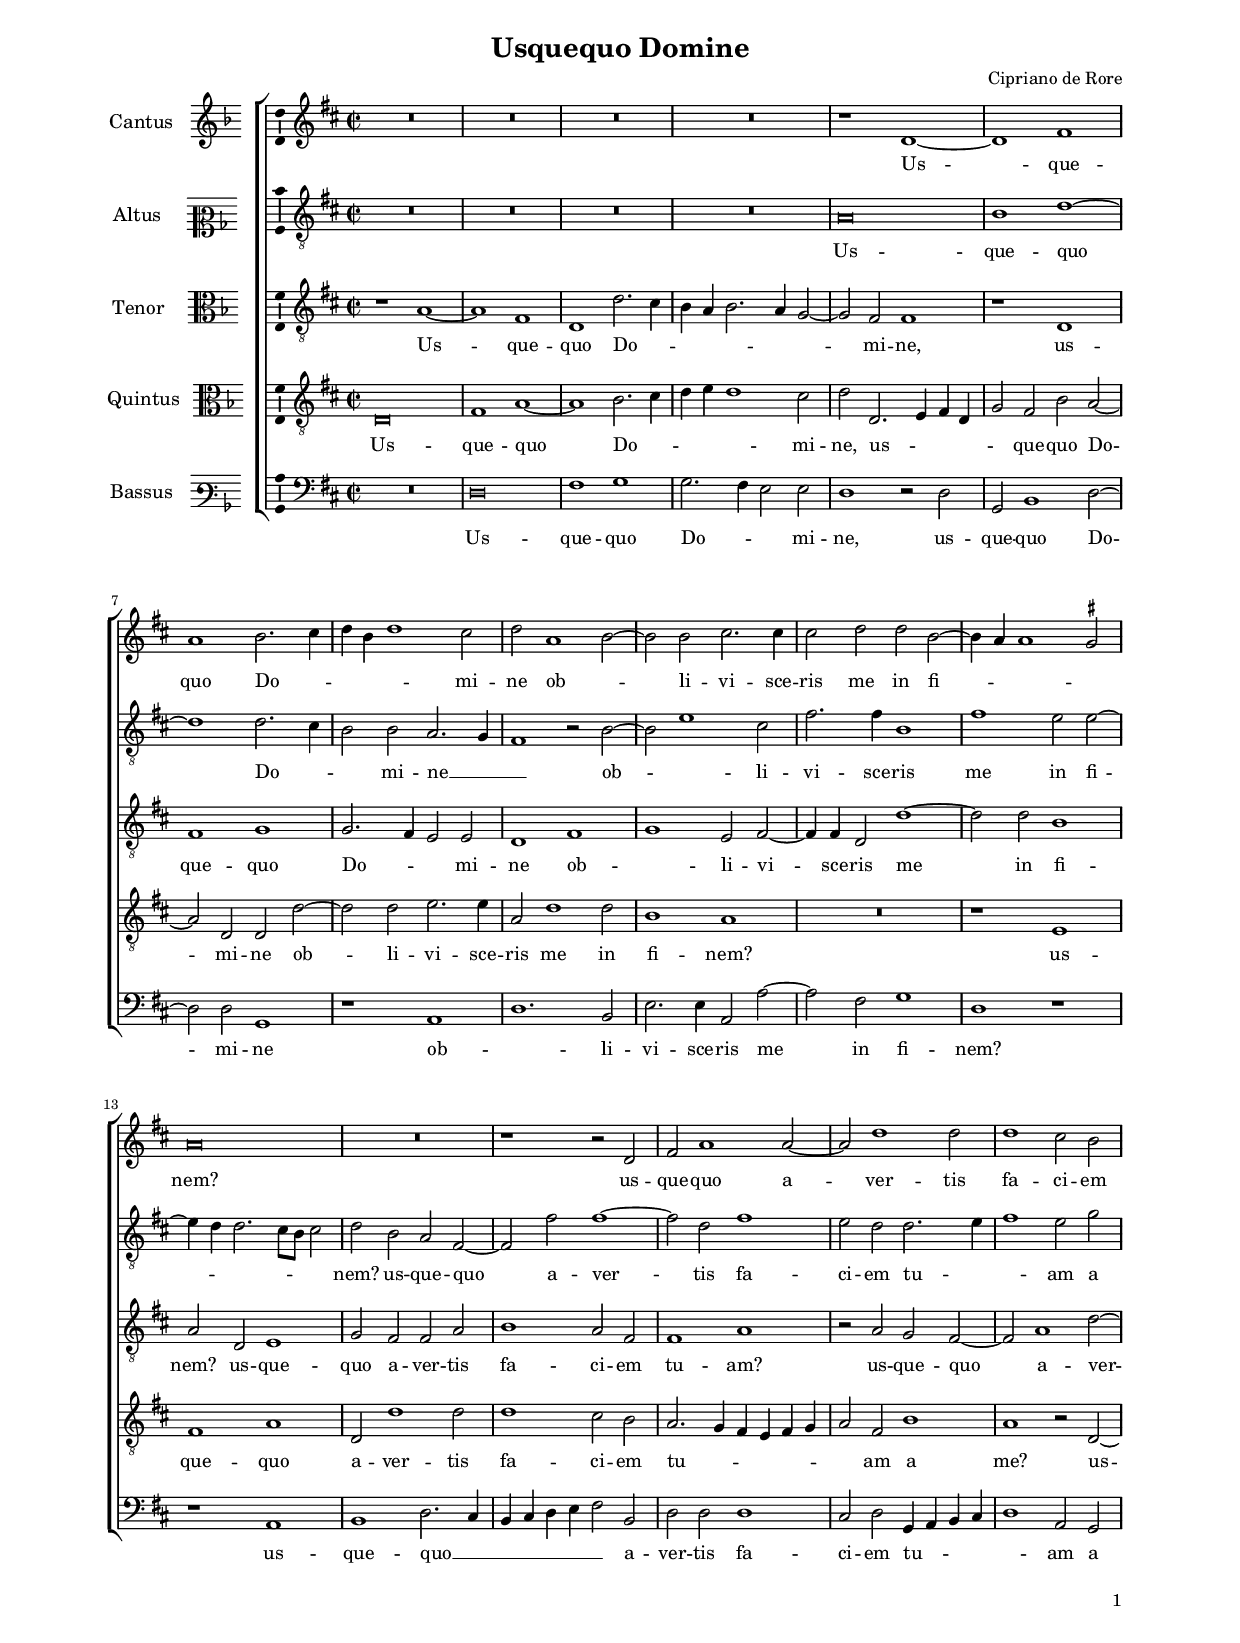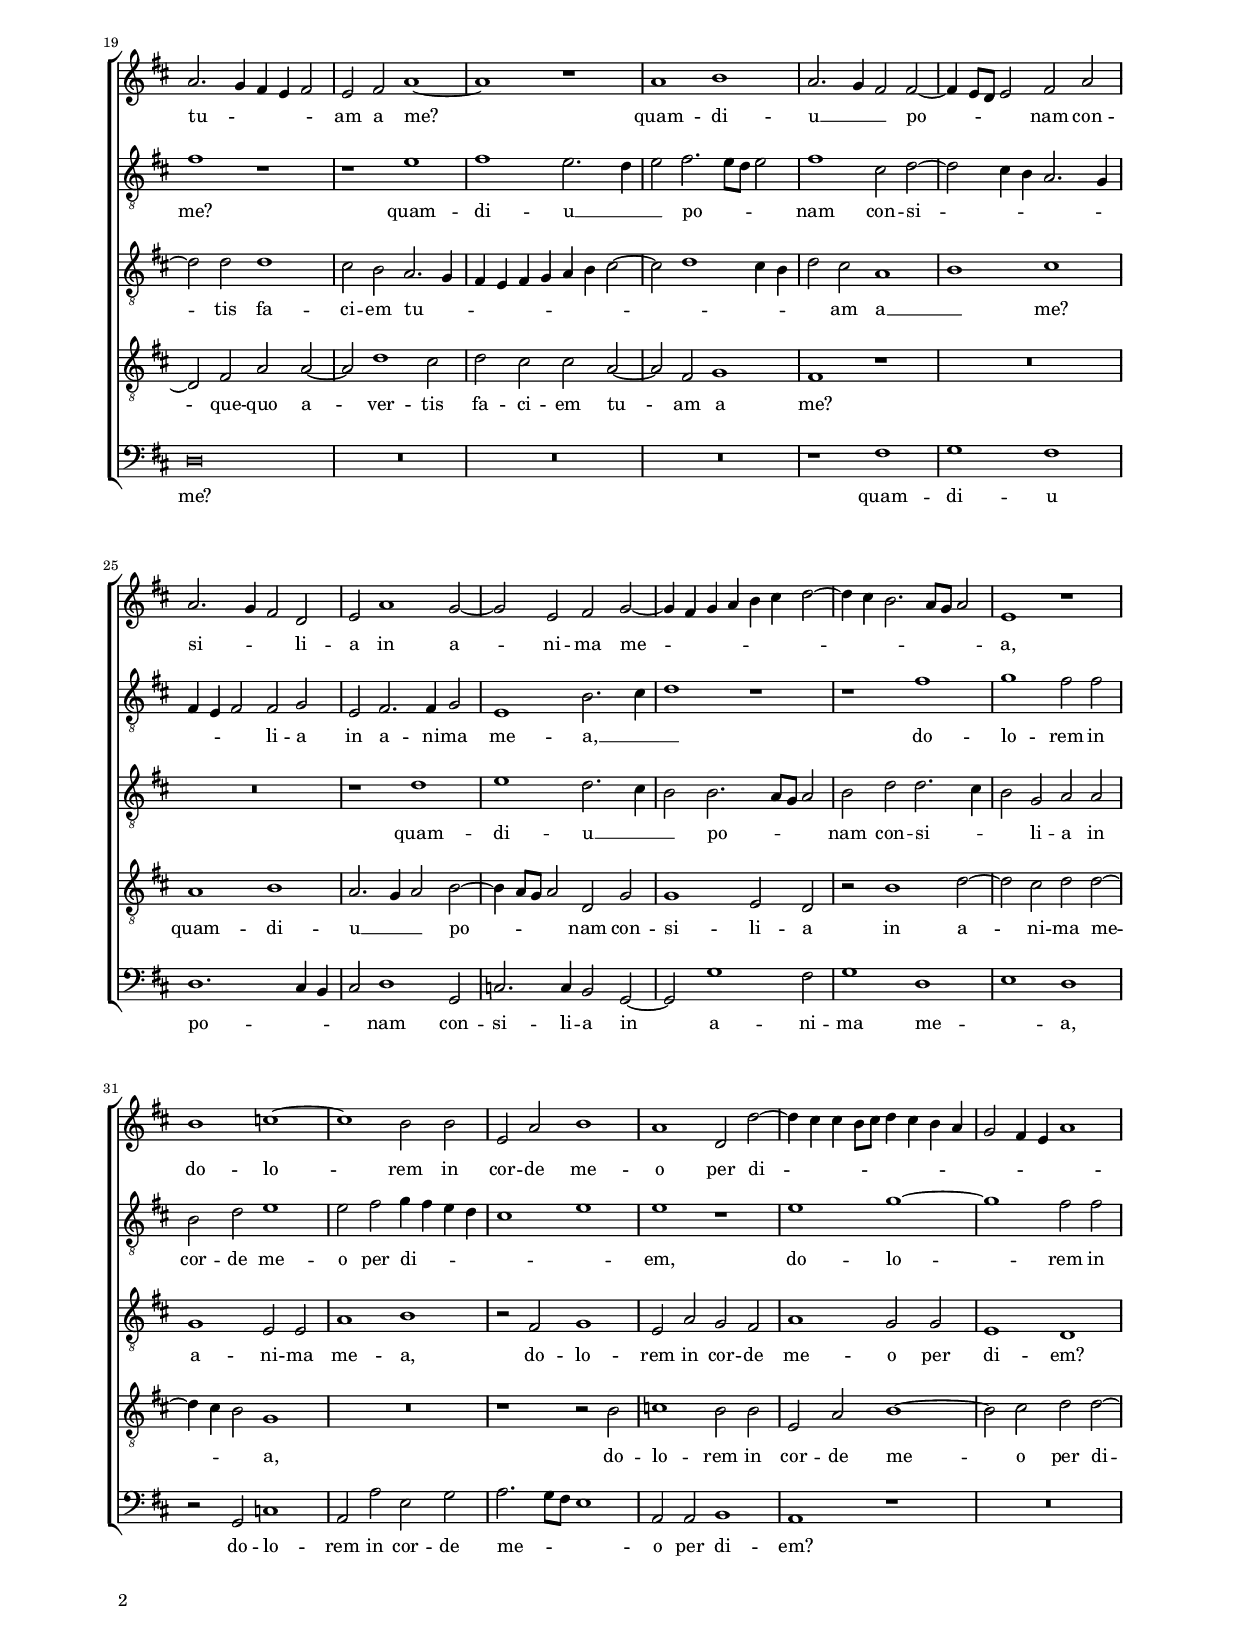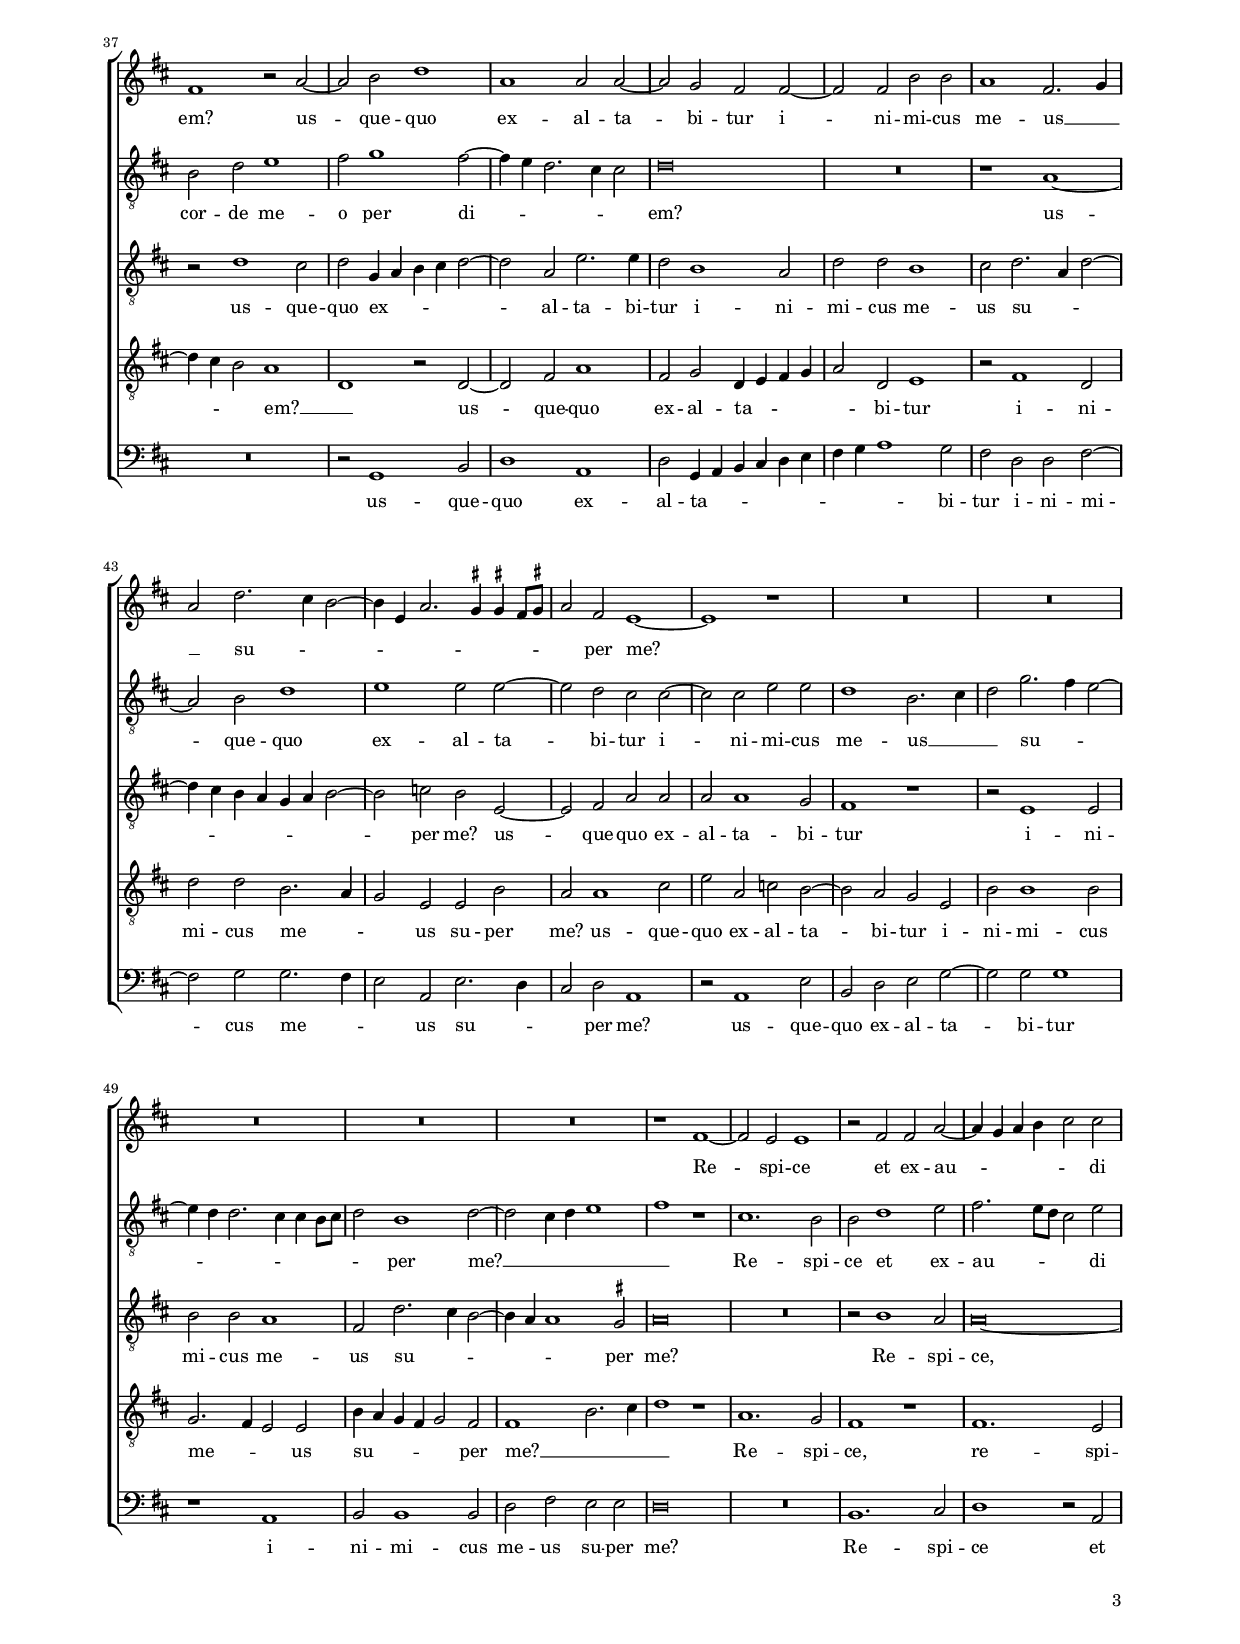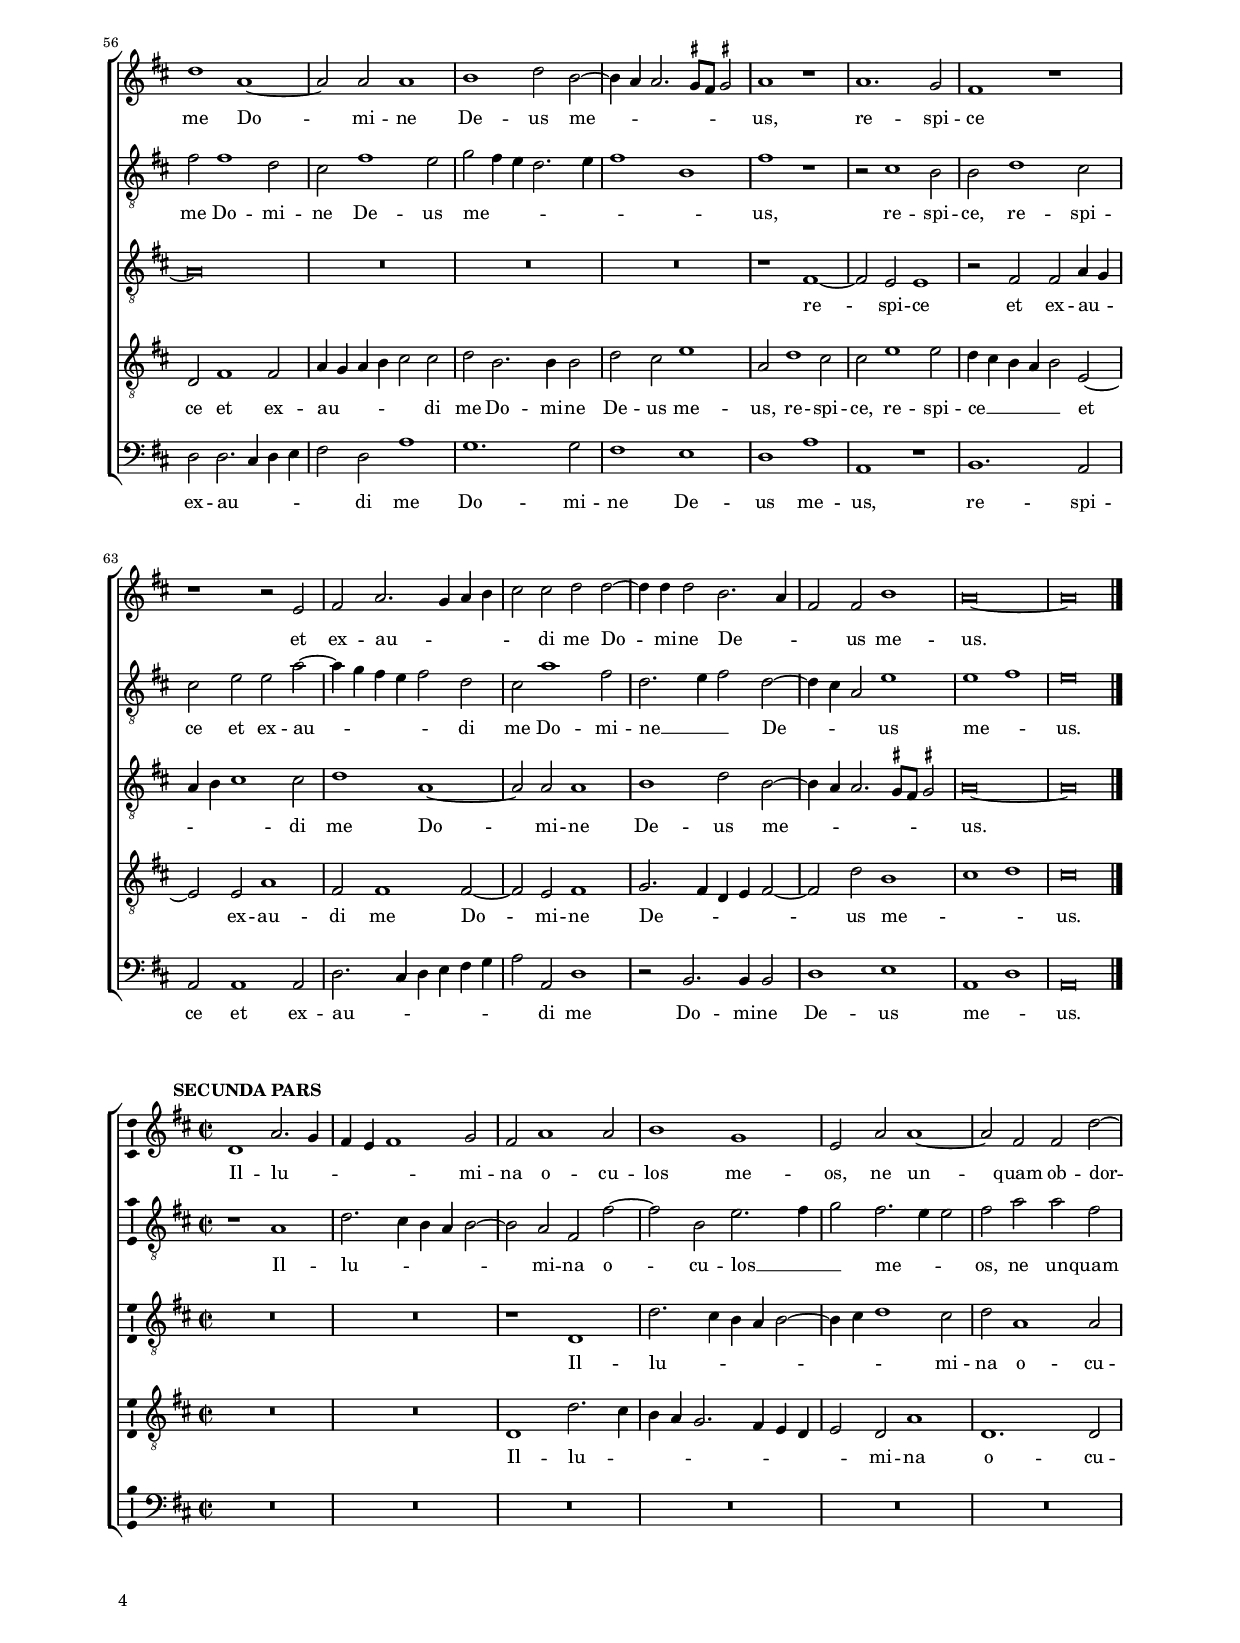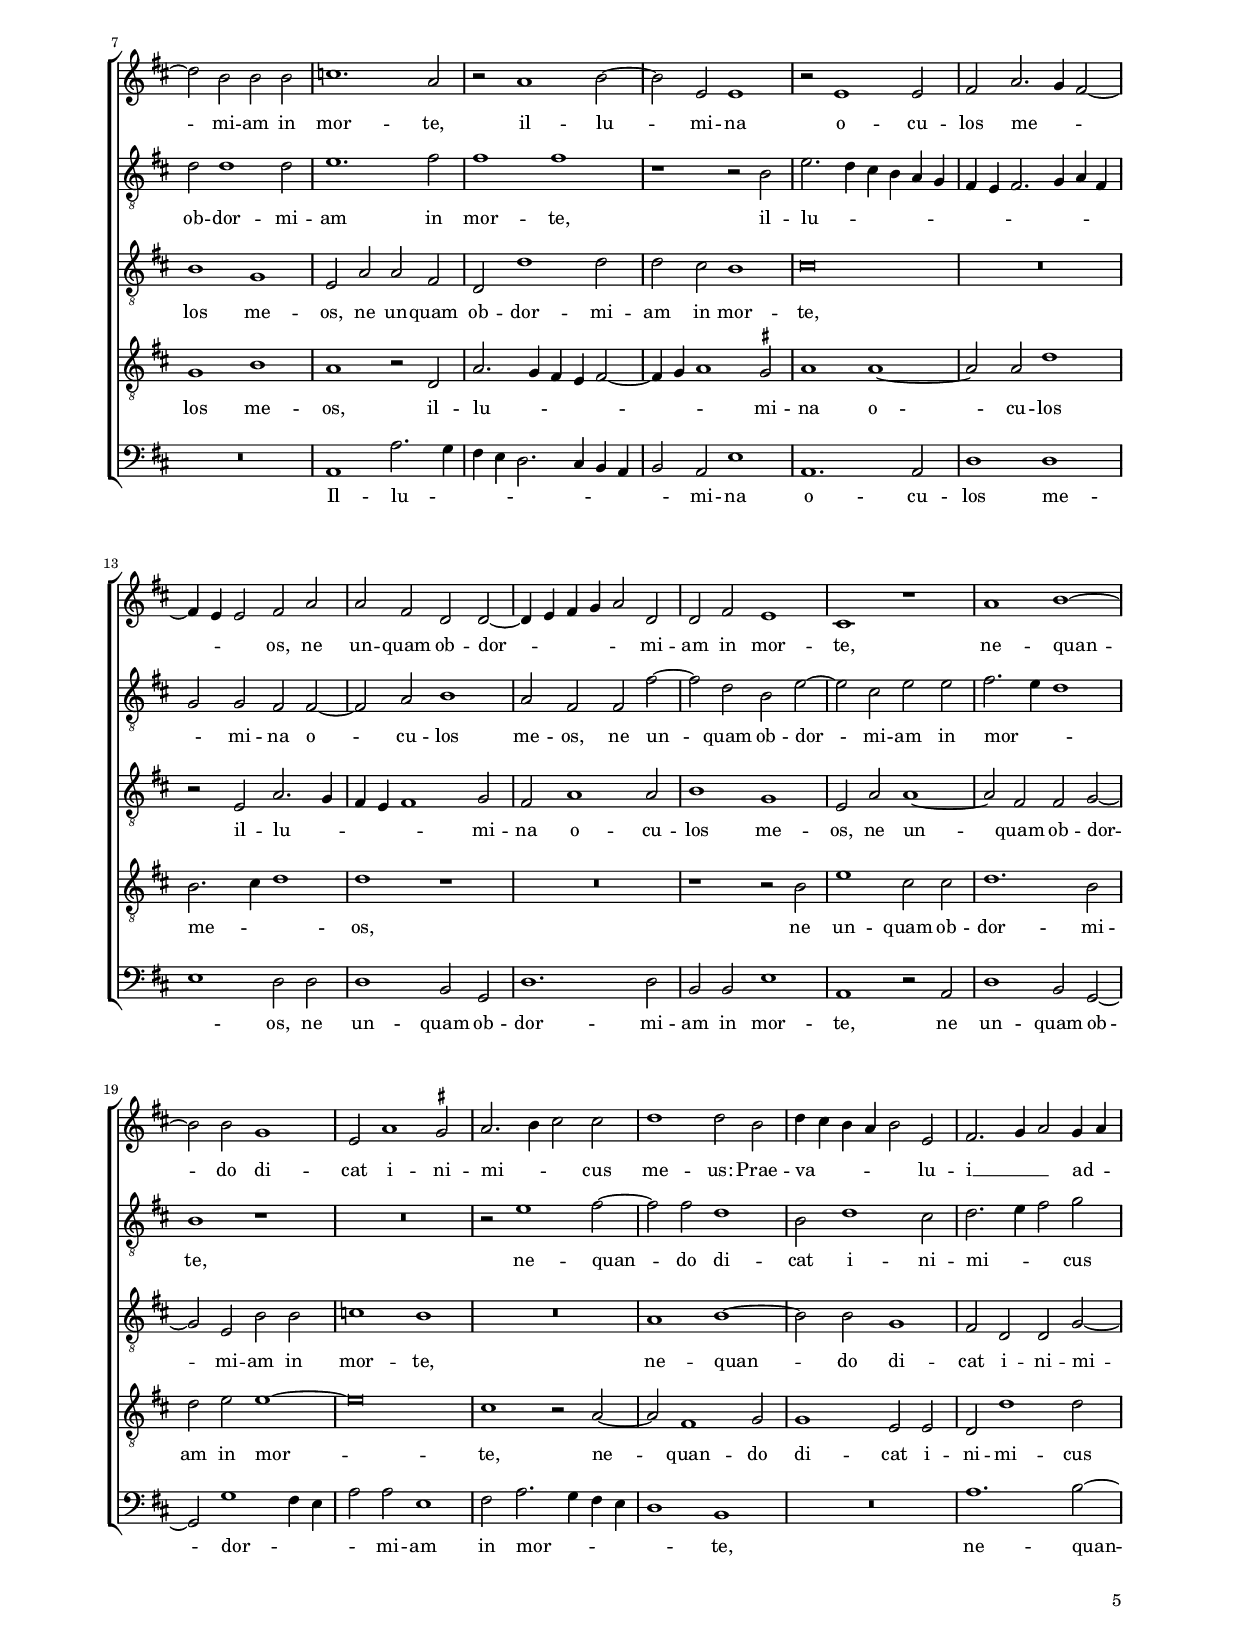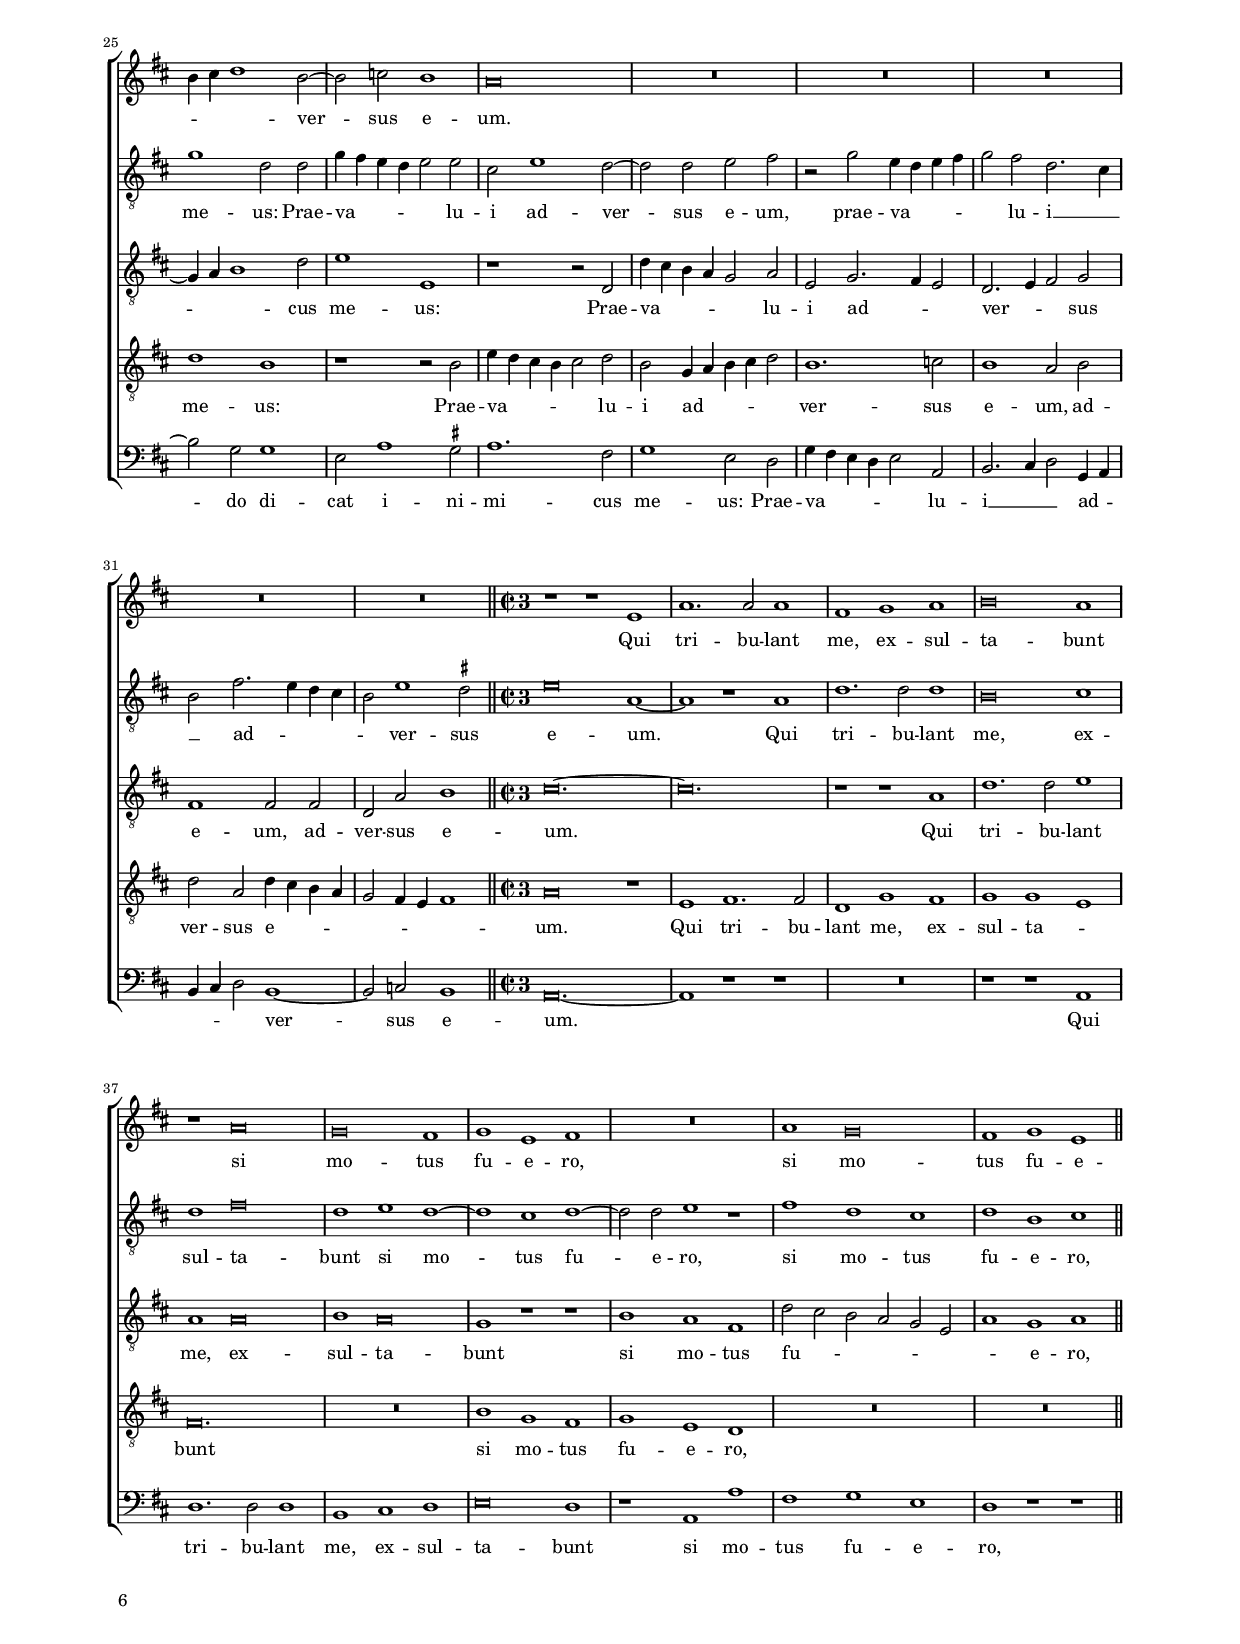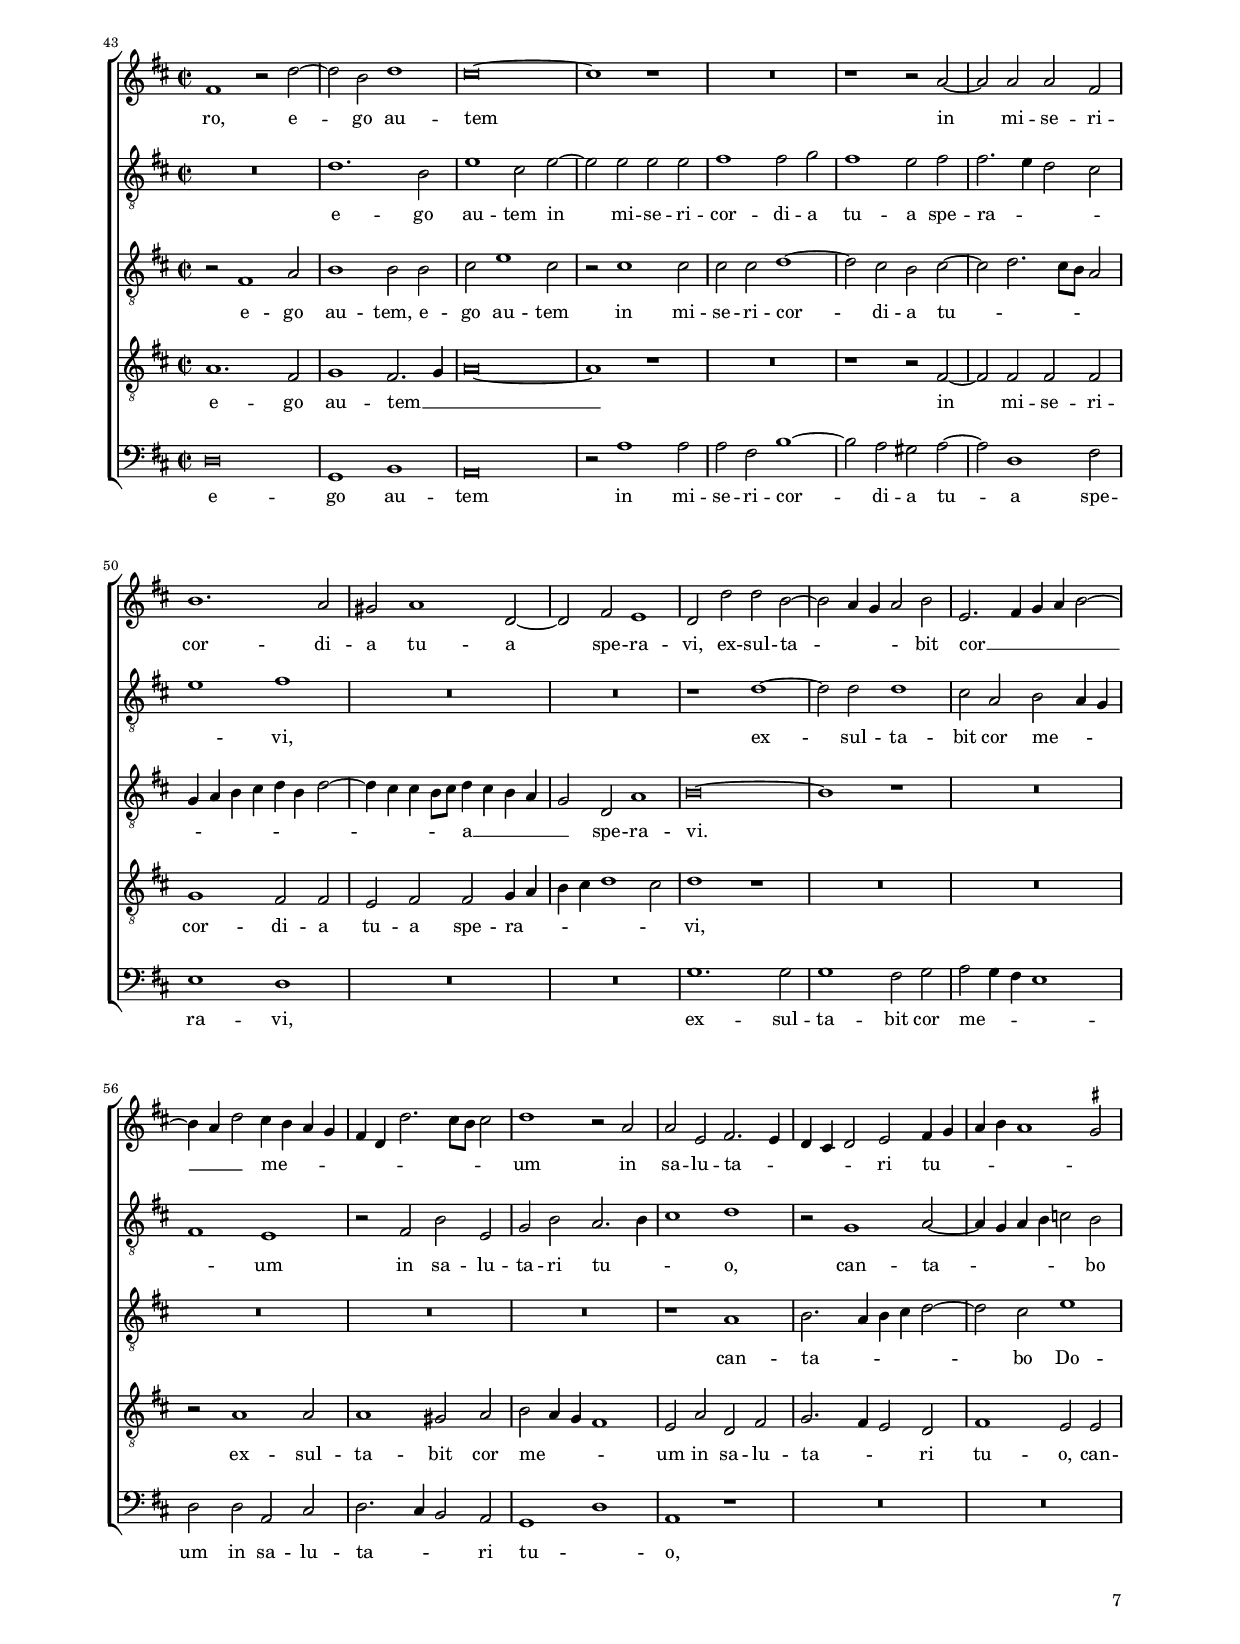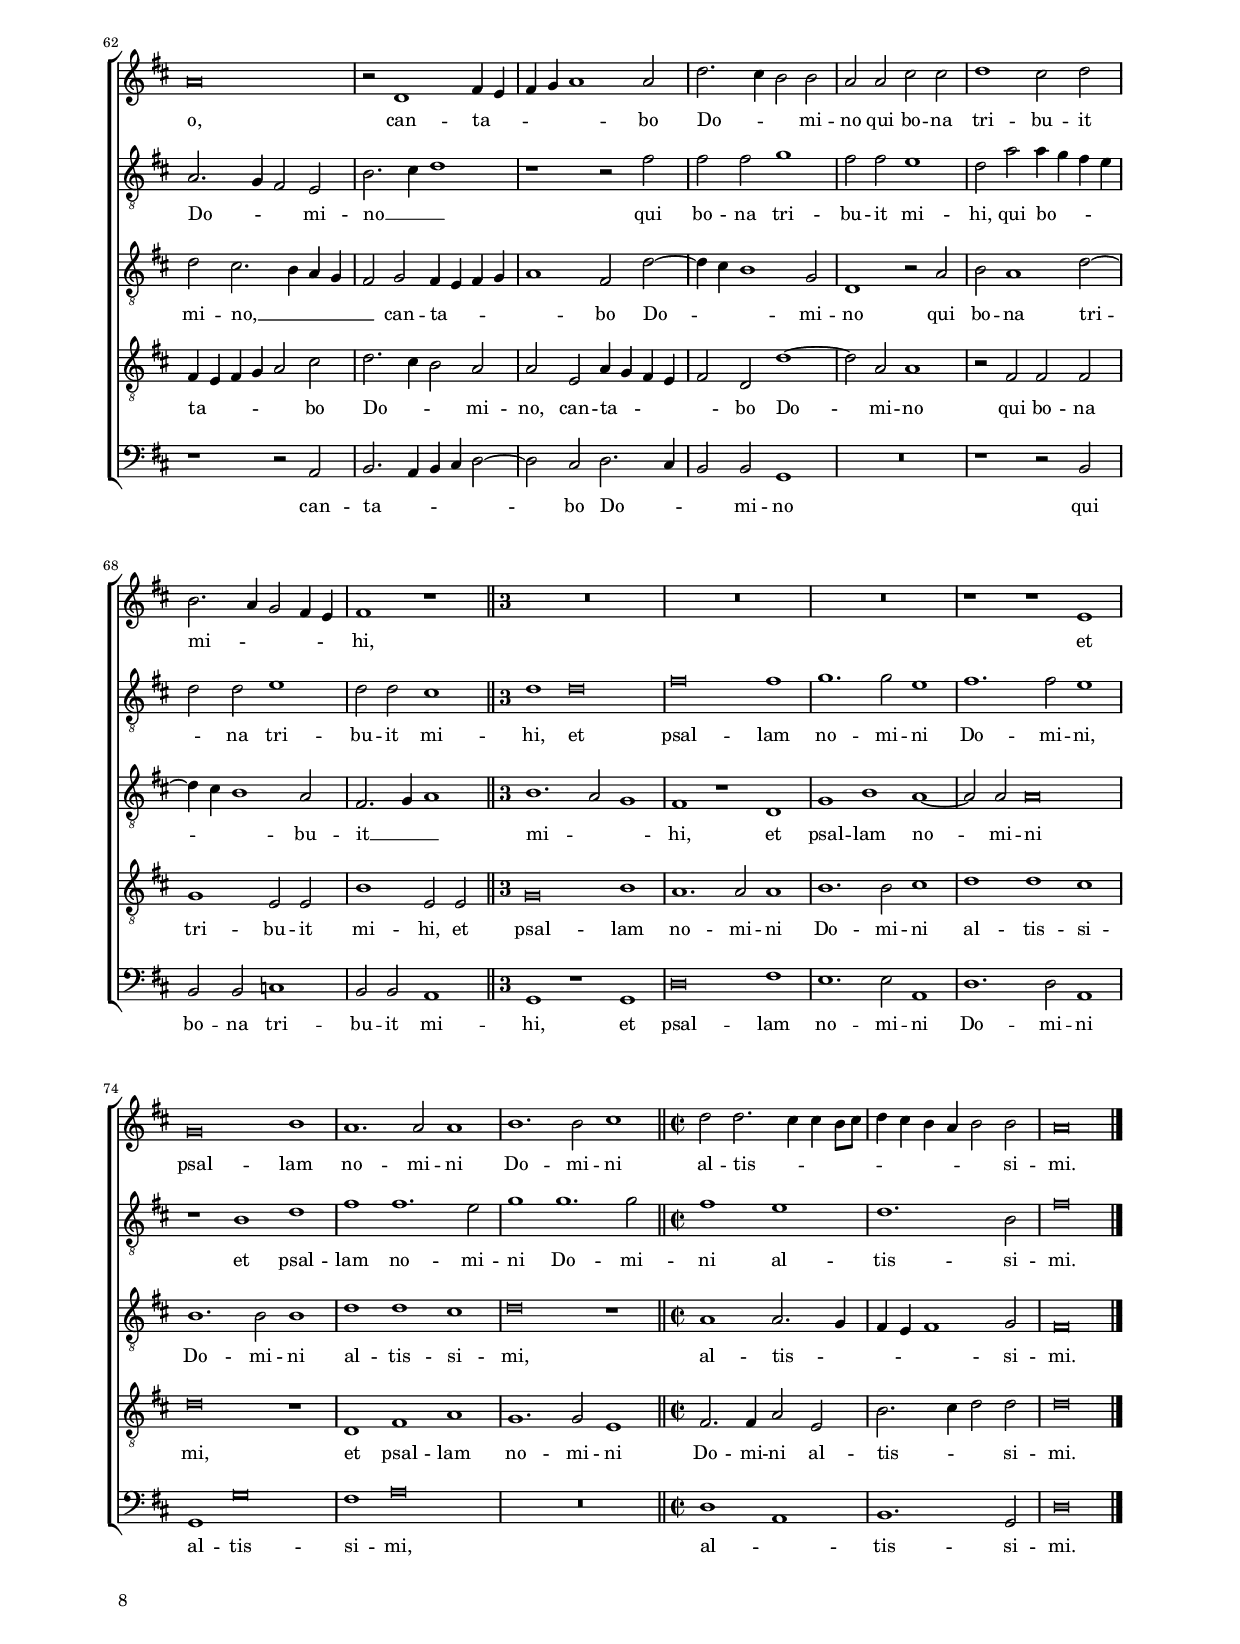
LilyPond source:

\header
{
  title="Usquequo Domine"
  composer="Cipriano de Rore"
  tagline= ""
}

\version "2.22.0"
\language deutsch
#(set-global-staff-size 15)
% #(set-default-paper-size "letter")
#(ly:set-option 'point-and-click #f)




	ficta = { \once \set suggestAccidentals = ##t }

	forget = #(define-music-function (music) (ly:music?) #{
		\accidentalStyle forget
		$music
		\accidentalStyle default
		#})

   CutCThree = {
       %\newSpacingSection
       %\override Score.SpacingSpanner.common-shortest-duration = #(ly:make-moment 1 2)
   \once \override Staff.TimeSignature.stencil = #ly:text-interface::print
   \once \override Staff.TimeSignature.text =
   \markup \number { \musicglyph "timesig.C22" \vcenter "3" }
   \time 3/1
   }
   
    
\paper
	{
	top-margin = 1.8 \cm
	bottom-margin = 1.2 \cm
	left-margin = 2 \cm
	right-margin = 2 \cm
	ragged-bottom = ##f
	ragged-last-bottom = ##t
	print-page-number = ##f
	system-system-spacing = #'((basic-distance . 17) (minimum-distance . 14) (padding . 7) (strechability . 150))
    oddFooterMarkup=\markup   \fill-line { "" \fromproperty #'page:page-number-string }
    evenFooterMarkup=\markup  \fill-line { \fromproperty #'page:page-number-string "" }
    last-bottom-spacing = #'((basic-distance . 12) (minimum-distance . 7) (padding . 4))
%	systems-per-page = 3
%   page-count = 3
%	min-systems-per-page = 3
%	print-all-headers = ##t
%	print-first-page-number = ##t
%	first-page-number = 1
	}

	
global = {
    % \set Staff.autoBeaming = ##f
	\key f \major
	\time 2/2 \set Score.measureLength = #(ly:make-moment 2/1)
    \set Score.tempoHideNote = ##t
    \tempo 2 = 90
    \skip 1*2*69 \bar "|."
	}
    

incipitcantus = \markup { \score {
	{
	\set Staff.instrumentName = \markup { \fontsize #1 "Cantus" }
	\key f \major
	\clef violin
	s4 \bar ""
	}
	\layout  {
	raggedright = ##t
	indent = 1.6 \cm
	line-width = 2.2\cm
	\context { \Staff \remove Time_signature_engraver }
	\override Staff.Clef.Y-extent = #'(0 . 0)
	}} \hspace #1 }

      
incipitaltus = \markup { \score {
	{
	\set Staff.instrumentName = \markup { \fontsize #1 "Altus" }
	\key f \major
	\clef mezzosoprano
	s4 \bar ""
	}
	\layout  {
	raggedright = ##t
	indent = 1.6 \cm
	line-width = 2.2\cm
	\context { \Staff \remove Time_signature_engraver }
	\override Staff.Clef.Y-extent = #'(0 . 0)
	}} \hspace #1 }


incipittenor = \markup { \score {
	{
	\set Staff.instrumentName = \markup { \fontsize #1 "Tenor" }
	\key f \major
	\clef alto
	s4 \bar ""
	}
	\layout  {
	raggedright = ##t
	indent = 1.6 \cm
	line-width = 2.2\cm
	\context { \Staff \remove Time_signature_engraver }
	\override Staff.Clef.Y-extent = #'(0 . 0)
	}} \hspace #1 }
      
      
incipitquintus = \markup { \score {
	{
	\set Staff.instrumentName = \markup { \fontsize #1 "Quintus" }
	\key f \major
	\clef alto
	s4 \bar ""
	}
	\layout  {
	raggedright = ##t
	indent = 1.6 \cm
	line-width = 2.2\cm
	\context { \Staff \remove Time_signature_engraver }
	\override Staff.Clef.Y-extent = #'(0 . 0)
	}} \hspace #1 }
      
      
incipitbassus = \markup { \score {
	{
	\set Staff.instrumentName = \markup { \fontsize #1 "Bassus" }
	\key f \major
	\clef varbaritone
    s4 \bar ""
	}
	\layout  {
	raggedright = ##t
	indent = 1.6 \cm
	line-width = 2.2\cm
	\context { \Staff \remove Time_signature_engraver }
	\override Staff.Clef.Y-extent = #'(0 . 0)
	}} \hspace #1 }


cantus =  \relative c''
	{
	R\breve
	R\breve
	R\breve
	R\breve
%5
	r1 f,~ |
	f1 a
	c1 d2. e4
	f4 d f1 e2
	f2 c1 d2~
%10
	d2 d e2. e4 |
	e2 f f d~
	d4 c c1 \ficta h2
	c\breve
	R\breve
%15
	r1 r2 f, |
	a2 c1 c2~
	c2 f1 f2
	f1 e2 d
	c2. b4 a g a2
%20
	g2 a c1~ |
	c1 r
	c1 d
	c2. b4 a2 a~
	a4 g8 f g2 a c
%25
	c2. b4 a2 f |
	g2 c1 b2~
	b2 g a b~
	b4 a b c d e f2~
	f4 e d2. c8 b c2
%30
	g1 r |
	d'1 es~
	es1 d2 d
	g,2 c d1
	c1 f,2 f'~
%35
	f4 e e d8 e f4 e d c |
	b2 a4 g c1
	a1 r2 c~
	c2 d f1
	c1 c2 c~
%40
	c2 b a a~ |
	a2 a d d
	c1 a2. b4
	c2 f2. e4 d2~
	d4 g, c2. \ficta h4 \ficta h! a8 \ficta h!
%45
	c2 a g1~ |
	g1 r
	R\breve
	R\breve
	R\breve
%50
	R\breve |
	R\breve
	r1 a~
	a2 g g1
	r2 a a c~
%55
	c4 b c d e2 e |
	f1 c~
	c2 c c1
	d1 f2 d~
	d4 c c2. \ficta h8 a \ficta h!2
%60
	c1 r |
	c1. b2
	a1 r
	r1 r2 g
	a2 c2. b4 c d
%65
	e2 e f f~ |
	f4 f f2 d2. c4
	a2 a d1
	c\breve~
	c\breve |
	}


altus =  \relative c'
	{
	R\breve
	R\breve
	R\breve
	R\breve
%5
	c\breve |
	d1 f~
	f1 f2. e4
	d2 d c2. b4
	a1 r2 d~
%10
	d2 g1 e2 |
	a2. a4 d,1
	a'1 g2 g~
	g4 f f2. e8 d e2
	f2 d c a~
%15
	a2 a' a1~ |
	a2 f a1
	g2 f f2. g4
	a1 g2 b
	a1 r
%20
	r1 g |
	a1 g2. f4
	g2 a2. g8 f g2
	a1 e2 f~
	f2 e4 d c2. b4
%25
	a4 g a2 a b |
	g2 a2. a4 b2
	g1 d'2. e4
	f1 r
	r1 a
%30
	b1 a2 a |
	d,2 f g1
	g2 a b4 a g f
	e1 g
	g1 r
%35
	g1 b~ |
	b1 a2 a
	d,2 f g1
	a2 b1 a2~
	a4 g f2. e4 e2
%40
	f\breve |
	R\breve
	r1 c~
	c2 d f1
	g1 g2 g~
%45
	g2 f e e~ |
	e2 e g g
	f1 d2. e4
	f2 b2. a4 g2~
	g4 f f2. e4 e d8 e
%50
	f2 d1 f2~ |
	f2 e4 f g1
	a1 r
	e1. d2
	d2 f1 g2
%55
	a2. g8 f e2 g |
	a2 a1 f2
	e2 a1 g2
	b2 a4 g f2. g4
	a1 d,
%60
	a'1 r |
	r2 e1 d2
	d2 f1 e2
	e2 g g c~
	c4 b a g a2 f
%65
	e2 c'1 a2 |
	f2. g4 a2 f~
	f4 e c2 g'1
	g1 a
	g\breve |
	}


tenor =  \relative c'
	{
	r1 c~
	c1 a
	f1 f'2. e4
	d4 c d2. c4 b2~
%5
	b2 a a1 |
	r1 f
	a1 b
	b2. a4 g2 g
	f1 a
%10
	b1 g2 a~ |
	a4 a f2 f'1~
	f2 f d1
	c2 f, g1
	b2 a a c
%15
	d1 c2 a |
	a1 c
	r2 c b a~
	a2 c1 f2~
	f2 f f1
%20
	e2 d c2. b4 |
	a4 g a b c d e2~
	e2 f1 e4 d
	f2 e c1
	d1 e
%25
	R\breve |
	r1 f
	g1 f2. e4
	d2 d2. c8 b c2
	d2 f f2. e4
%30
	d2 b c c |
	b1 g2 g
	c1 d
	r2 a b1
	g2 c b a
%35
	c1 b2 b |
	g1 f
	r2 f'1 e2
	f2 b,4 c d e f2~
	f2 c g'2. g4
%40
	f2 d1 c2 |
	f2 f d1
	e2 f2. c4 f2~
	f4 e d c b c d2~
	d2 es d g,~
%45
	g2 a c c |
	c2 c1 b2
	a1 r
	r2 g1 g2
	d'2 d c1
%50
	a2 f'2. e4 d2~ |
	d4 c c1 \ficta h2
	c\breve
	R\breve
	r2 d1 c2
%55
	c\breve~ |
	c\breve
	R\breve
	R\breve
	R\breve
%60
	r1 a~ |
	a2 g g1
	r2 a a c4 b
	c4 d e1 e2
	f1 c~
%65
	c2 c c1 |
	d1 f2 d~
	d4 c c2. \ficta h8 a \ficta h!2
	c\breve~
	c\breve |
	}


quintus  =  \relative c'
	{
	f,\breve
	a1 c~
	c1 d2. e4
	f4 g f1 e2
%5
	f2 f,2. g4 a f |
	b2 a d c~
	c2 f, f f'~
	f2 f g2. g4
	c,2 f1 f2
%10
	d1 c |
	R\breve
	r1 g
	a1 c
	f,2 f'1 f2
%15
	f1 e2 d |
	c2. b4 a g a b
	c2 a d1
	c1 r2 f,~
	f2 a c c~
%20
	c2 f1 e2 |
	f2 e e c~
	c2 a b1
	a1 r
	R\breve
%25
	c1 d |
	c2. b4 c2 d~
	d4 c8 b c2 f, b
	b1 g2 f
	r2 d'1 f2~
%30
	f2 e f f~ |
	f4 e d2 b1
	R\breve
	r1 r2 d
	es1 d2 d
%35
	g,2 c d1~ |
	d2 e f f~
	f4 e d2 c1
	f,1 r2 f~
	f2 a c1
%40
	a2 b f4 g a b |
	c2 f, g1
	r2 a1 f2
	f'2 f d2. c4
	b2 g g d'
%45
	c2 c1 e2 |
	g2 c, es d~
	d2 c b g
	d'2 d1 d2
	b2. a4 g2 g
%50
	d'4 c b a b2 a |
	a1 d2. e4
	f1 r
	c1. b2
	a1 r
%55
	a1. g2 |
	f2 a1 a2
	c4 b c d e2 e
	f2 d2. d4 d2
	f2 e g1
%60
	c,2 f1 e2 |
	e2 g1 g2
	f4 e d c d2 g,~
	g2 g c1
	a2 a1 a2~
%65
	a2 g a1 |
	b2. a4 f g a2~
	a2 f' d1
	e1 f
	e\breve |
	}


bassus  =  \relative c
	{
	R\breve
	f\breve
	a1 b
	b2. a4 g2 g
%5
	f1 r2 f |
	b,2 d1 f2~
	f2 f b,1
	r1 c
	f1. d2
%10
	g2. g4 c,2 c'~ |
	c2 a b1
	f1 r
	r1 c
	d1 f2. e4
%15
	d4 e f g a2 d, |
	f2 f f1
	e2 f b,4 c d e
	f1 c2 b
	f'\breve
%20
	R\breve |
	R\breve
	R\breve
	r1 a
	b1 a
%25
	f1. e4 d |
	e2 f1 b,2
	es2. es4 d2 b~
	b2 b'1 a2
	b1 f
%30
	g1 f |
	r2 b, es1
	c2 c' g b
	c2. b8 a g1
	c,2 c d1
%35
	c1 r |
	R\breve
	R\breve
	r2 b1 d2
	f1 c
%40
	f2 b,4 c d e f g |
	a4 b c1 b2
	a2 f f a~
	a2 b b2. a4
	g2 c, g'2. f4
%45
	e2 f c1 |
	r2 c1 g'2
	d2 f g b~
	b2 b b1
	r1 c,
%50
	d2 d1 d2 |
	f2 a g g
	f\breve
	R\breve
	d1. e2
%55
	f1 r2 c |
	f2 f2. e4 f g
	a2 f c'1
	b1. b2
	a1 g
%60
	f1 c' |
	c,1 r
	d1. c2
	c2 c1 c2
	f2. e4 f g a b
%65
	c2 c, f1 |
	r2 d2. d4 d2
	f1 g
	c,1 f
	c\breve |
	}


lyricscantus = \lyricmode {
	Us -- que -- quo Do -- _ _ _ _ mi -- ne
    ob -- _ li -- vi -- sce -- ris me in fi -- _ _ _ nem?
    us -- que -- quo a -- ver -- tis fa -- ci -- em tu -- _ _ _ _ am a me?
    quam -- di -- u __ _ _ po -- _ _ _ nam con -- si -- _ _ li -- a in a -- ni -- ma me -- _ _ _ _ _ _ _ _ _ _ _ a,
    do -- lo -- rem in cor -- de me -- o per di -- _ _ _ _ _ _ _ _ _ _ _ _ em?
    us -- que -- quo ex -- al -- ta -- bi -- tur i -- ni -- mi -- cus me -- us __ _ _ su -- _ _ _ _ _ _ _ _ _ per me?
    Re -- spi -- ce et ex -- au -- _ _ _ _ di me Do -- mi -- ne De -- us me -- _ _ _ _ _ us,
    re -- spi -- ce et ex -- au -- _ _ _ _ di me Do -- mi -- ne De -- _ _ us me -- us.
	}


lyricsaltus = \lyricmode {
	Us -- que -- quo Do -- _ _ mi -- ne __ _ _
    ob -- _ li -- vi -- sce -- ris me in fi -- _ _ _ _ _ nem?
    us -- que -- quo a -- ver -- tis fa -- ci -- em tu -- _ _ am a me?
    quam -- di -- u __ _ _ po -- _ _ _ nam con -- si -- _ _ _ _ _ _ _ li -- a in a -- ni -- ma me -- a, __ _ _
    do -- lo -- rem in cor -- de me -- o per di -- _ _ _ _ _ em,
    do -- lo -- rem in cor -- de me -- o per di -- _ _ _ _ em?
    us -- que -- quo ex -- al -- ta -- bi -- tur i -- ni -- mi -- cus me -- us __ _ _ su -- _ _ _ _ _ _ _ _ _ per me? __ _ _ _ _
    Re -- spi -- ce et ex -- au -- _ _ _ di me Do -- mi -- ne De -- us me -- _ _ _ _ _ _ us,
    re -- spi -- ce,
    re -- spi -- ce et ex -- au -- _ _ _ _ di me Do -- mi -- ne __ _ _ De -- _ _ us me -- _ us.
	}


lyricstenor = \lyricmode {
	Us -- que -- quo Do -- _ _ _ _ _ _ mi -- ne,
    us -- que -- quo Do -- _ _ mi -- ne
    ob -- _ li -- vi -- sce -- ris me in fi -- nem?
    us -- que -- quo a -- ver -- tis fa -- ci -- em tu -- am?
    us -- que -- quo a -- ver -- tis fa -- ci -- em tu -- _ _ _ _ _ _ _ _ _ _ _ _ am a __ _ me?
    quam -- di -- u __ _ _ po -- _ _ _ nam con -- si -- _ _ li -- a in a -- ni -- ma me -- a,
    do -- lo -- rem in cor -- de me -- o per di -- em?
    us -- que -- quo ex -- _ _ _ _ al -- ta -- bi -- tur i -- ni -- mi -- cus me -- us su -- _ _ _ _ _ _ _ _ per me?
    us -- que -- quo ex -- al -- ta -- bi -- tur i -- ni -- mi -- cus me -- us su -- _ _ _ _ per me?
    Re -- spi -- ce,
    re -- spi -- ce et ex -- au -- _ _ _ _ di me Do -- mi -- ne De -- us me -- _ _ _ _ _ us.
	}


lyricsquintus = \lyricmode {
	Us -- que -- quo Do -- _ _ _ _ mi -- ne,
    us -- _ _ _ _ que -- quo Do -- mi -- ne
    ob -- li -- vi -- sce -- ris me in fi -- nem?
    us -- que -- quo a -- ver -- tis fa -- ci -- em tu -- _ _ _ _ _ _ am a me?
    us -- que -- quo a -- ver -- tis fa -- ci -- em tu -- am a me?
    quam -- di -- u __ _ _ po -- _ _ _ nam con -- si -- li -- a in a -- ni -- ma me -- _ _ a,
    do -- lo -- rem in cor -- de me -- o per di -- _ _ em? __ _
    us -- que -- quo ex -- al -- ta -- _ _ _ _ bi -- tur i -- ni -- mi -- cus me -- _ _ us su -- per me?
    us -- que -- quo ex -- al -- ta -- bi -- tur i -- ni -- mi -- cus me -- _ _ us su -- _ _ _ _ per me? __ _ _ _
    Re -- spi -- ce,
    re -- spi -- ce et ex -- au -- _ _ _ _ di me Do -- mi -- ne De -- us me -- us,
    re -- spi -- ce,
    re -- spi -- ce __ _ _ _ _ et ex -- au -- di me Do -- mi -- ne De -- _ _ _ _ us me -- _ _ us.
	}


lyricsbassus = \lyricmode {
	Us -- que -- quo Do -- _ _ mi -- ne,
    us -- que -- quo Do -- mi -- ne
    ob -- _ li -- vi -- sce -- ris me in fi -- nem?
    us -- que -- quo __ _ _ _ _ _ _ a -- ver -- tis fa -- ci -- em tu -- _ _ _ _ am a me?
    quam -- di -- u po -- _ _ _ nam con -- si -- li -- a in a -- ni -- ma me -- _ a,
    do -- lo -- rem in cor -- de me -- _ _ _ o per di -- em?
    us -- que -- quo ex -- al -- ta -- _ _ _ _ _ _ _ _ bi -- tur i -- ni -- mi -- cus me -- _ _ us su -- _ _ per me?
    us -- que -- quo ex -- al -- ta -- bi -- tur i -- ni -- mi -- cus me -- us su -- per me?
    Re -- spi -- ce et ex -- au -- _ _ _ _ di me Do -- mi -- ne De -- us me -- us,
    re -- spi -- ce et ex -- au -- _ _ _ _ _ _ di me Do -- mi -- ne De -- us me -- _ us.
	}


\score
{  
    \transpose f d {
	\new ChoirStaff \with { \override StaffGrouper.staff-staff-spacing.basic-distance = #12 }
	<<

	\new Staff << \global
	\new Voice="v1" {
		\set Staff.instrumentName=\incipitcantus
%		\set Staff.instrumentName= "S"
		\set Staff.midiInstrument = "reed organ"
		\clef violin
		\cantus }
	\new Lyrics \lyricsto "v1" {\lyricscantus }
	>>


	\new Staff << \global
	\new Voice="v2" {
		\set Staff.instrumentName=\incipitaltus
%		\set Staff.instrumentName= "A"
		\set Staff.midiInstrument = "reed organ"
                \clef "G_8"
		\altus}
	\new Lyrics \lyricsto "v2" {\lyricsaltus }
	>>


	\new Staff << \global
	\new Voice="v3" {
		\set Staff.instrumentName=\incipittenor
%		\set Staff.instrumentName= "T"
		\set Staff.midiInstrument = "reed organ"
		\clef "G_8"
		\tenor }
	\new Lyrics \lyricsto "v3" {\lyricstenor }
	>>


	\new Staff << \global
	\new Voice="v5" {
		\set Staff.instrumentName=\incipitquintus
%		\set Staff.instrumentName= "Q"
		\set Staff.midiInstrument = "reed organ"
		\clef "G_8"
		\quintus}
	\new Lyrics \lyricsto "v5" {\lyricsquintus }
	>>


	\new Staff << \global
	\new Voice="v4" {
		\set Staff.instrumentName=\incipitbassus
%		\set Staff.instrumentName= "B"
		\set Staff.midiInstrument = "reed organ"
		\clef bass 
		\bassus }
	\new Lyrics \lyricsto "v4" {\lyricsbassus}
	>>

	>>
	} % transpose

	\layout
	{
	indent = 2.5\cm
	\context { \Lyrics \override VerticalAxisGroup.nonstaff-relatedstaff-spacing.padding = #1.4 }
%	\context { \Lyrics \override LyricText.font-size = #1 }
	\context { \Staff \override TimeSignature.break-visibility = #end-of-line-invisible }
	\context { \Staff \consists "Ambitus_engraver" }
%   \context { \Staff \consists "Custos_engraver" }
%   \context { \Staff \override Custos.style = #'mensural }
%	\context { \Voice \override Slur.transparent = ##t }
	\context { \Score \override BarNumber.padding = #2 }
	\context { \Voice \override NoteHead.style = #'baroque }
	}

\midi
	{
    	
	}

}

%%%%%%%%%%%%%%%%%%%%  SECUNDA PARS %%%%%%%%%%%%%%%%%%%%


global = {
	\key f \major
	\time 2/2 \set Score.measureLength = #(ly:make-moment 2/1)
    \set Score.tempoHideNote = ##t
    \tempo 2 = 90
    \skip 1*2*32 \bar "||"
    \CutCThree
    \tempo 1 = 90
    \skip 1*3*10 \bar "||"
    \time 2/2 \set Score.measureLength = #(ly:make-moment 2/1)
    \tempo 2 = 90
    \skip 1*2*27 \bar "||"
    \time 3/1 \once \override Score.TimeSignature.style = #'single-digit
    \tempo 1 = 90
    \skip 1*3*7 \bar "||"
    \time 2/2 \set Score.measureLength = #(ly:make-moment 2/1)
    \tempo 2 = 90
    \skip 1*2*3 \bar "|."
	}


cantus =  \relative c''
	{
    f,1 c'2. b4    
	a4 g a1 b2
	a2 c1 c2
	d1 b
%5
	g2 c c1~ |
	c2 a a f'~
	f2 d d d
	es1. c2
	r2 c1 d2~
%10
	d 2 g, g1 |
	r2 g1 g2
	a2 c2. b4 a2~
	a4 g g2 a c
	c2 a f f~
%15
	f4 g a b c2 f, |
	f2 a g1
	e1 r
	c'1 d~
	d2 d b1
%20
	g2 c1 \ficta h2 |
	c2. d4 e2 e
	f1 f2 d
	f4 e d c d2 g,
	a2. b4 c2 b4 c
%25
	d4 e f1 d2~ |
	d2 es d1
	c\breve
	R\breve
	R\breve
%30
	R\breve |
	R\breve
	R\breve
% Triple time
	r1 r g
	c1. c2 c1
%35
	a1 b c |
	d\breve c1
	r1 c\breve
	b\breve a1
	b1 g a
%40
	R\breve. |
	c1 b\breve
	a1 b g
% End of triple time
	a1 r2 f'~
	f2 d f1
%45
	e\breve~ |
	e1 r
	R\breve
	r1 r2 c~
	c2 c c a
%50
	d1. c2 |
	h2 c1 f,2~
	f2 a g1
	f2 f' f d~
	d2 c4 b c2 d
%55
	g,2. a4 b c d2~ |
	d4 c f2 e4 d c b
	a4 f f'2. e8 d e2
	f1 r2 c
	c2 g a2. g4
%60
	f4 e f2 g a4 b |
	c4 d c1 \ficta h2
	c\breve
	r2 f,1 a4 g
	a4 b c1 c2
%65
	f2. e4 d2 d |
	c2 c e e
	f1 e2 f
	d2. c4 b2 a4 g
	a1 r
% Coloration
%70
	R\breve. |
	R\breve.
	R\breve.
	r1 r g
	b\breve d1
%75
	c1. c2 c1 |
	d1. d2 e1
% End of coloration
	f2 f2. e4 e d8 e
	f4 e d c d2 d
	c\breve |
	}


altus =  \relative c'
	{
	r1 c
	f2. e4 d c d2~
	d2 c a a'~
	a2 d, g2. a4
%5
	b2 a2. g4 g2 |
	a2 c c a
	f2 f1 f2
	g1. a2
	a1 a
%10
	r1 r2 d, |
	g2. f4 e d c b
	a4 g a2. b4 c a
	b2 b a a~
	a2 c d1
%15
	c2 a a a'~ |
	a2 f d g~
	g2 e g g
	a2. g4 f1
	d1 r
%20
	R\breve |
	r2 g1 a2 ~
	a2 a f1
	d2 f1 e2
	f2. g4 a2 b
%25
	b1 f2 f |
	b4 a g f g2 g
	e2 g1 f2~
	f2 f g a
	r2 b g4 f g a
%30
	b2 a f2. e4 |
	d2 a'2. g4 f e
	d2 g1 \ficta fis2
% Triple time
	g\breve c,1~
	c1 r c
%35
	f1. f2 f1 |
	d\breve e1
	f1 a\breve
	f1 g f1~
	f1 e f~
%40
	f2 f g1 r |
	a1 f e
	f1 d e
% End of triple time
	R\breve
	f1. d2
%45
	g1 e2 g~ |
	g2 g g g
	a1 a2 b
	a1 g2 a
	a2. g4 f2 e
%50
	g1 a |
	R\breve
	R\breve
	r1 f~
	f2 f f1
%55
	e2 c d c4 b |
	a1 g
	r2 a d g,
	b2 d c2. d4
	e1 f
%60
	r2 b,1 c2~ |
	c4 b c d es2 d
	c2. b4 a2 g
	d'2. e4 f1
	r1 r2 a
%65
	a2 a b1 |
	a2 a g1
	f2 c' c4 b a g
	f2 f g1
	f2 f e1
% Coloration
%70
	f1 f\breve |
	a\breve a1
	b1. b2 g1
	a1. a2 g1
	r1 d f
%75
	a1 a1. g2 |
	b1 b1. b2
% End of coloration
	a1 g
	f1. d2
	a'\breve |
	}


tenor =  \relative c'
	{
	R\breve
	R\breve
	r1 f,
	f'2. e4 d c d2~
%5
	d4 e f1 e2 |
	f2 c1 c2
	d1 b
	g2 c c a
	f2 f'1 f2
%10
	f2 e d1 |
	e\breve
	R\breve
	r2 g, c2. b4
	a4 g a1 b2
%15
	a2 c1 c2 |
	d1 b
	g2 c c1~
	c2 a a b~
	b2 g d' d
%20
	es1 d |
	R\breve
	c1 d~
	d2 d b1
	a2 f f b~
%25
	b4 c d1 f2 |
	g1 g,
	r1 r2 f
	f'4 e d c b2 c
	g2 b2. a4 g2
%30
	f2. g4 a2 b |
	a1 a2 a
	f2 c' d1
% Triple time
	e\breve.~
	e\breve.
%35
	r1 r c |
	f1. f2 g1
	c,1 c\breve
	d1 c\breve
	b1 r r
%40
	d1 c a |
	f'2 e d c b g
	c1 b c
% End of triple time
	r2 a1 c2
	d1 d2 d
%45
	e2 g1 e2 |
	r2 e1 e2
	e2 e f1~
	f2 e d e~
	e2 f2. e8 d c2
%50
	b4 c d e f4 d f2~ |
	f4 e e d8 e f4 e d c
	b2 f c'1
	d\breve~
	d1 r
%55
	R\breve |
	R\breve
	R\breve
	R\breve
	r1 c
%60
	d2. c4 d e f2~ |
	f2 e g1
	f2 e2. d4 c b
	a2 b a4 g a b
	c1 a2 f'~
%65
	f4 e d1 b2 |
	f1 r2 c'
	d2 c1 f2~
	f4 e d1 c2
	a2. b4 c1
% Coloration
%70
	d1. c2 b1 |
	a1 r f
	b1 d1 c~
	c2 c2 c\breve
	d1. d2 d1
%75
	f1 f e |
	f\breve r1
% End of coloration
	c1 c2. b4
	a4 g a1 b2
	a\breve |
	}


quintus  =  \relative c'
	{
	R\breve
	R\breve
	f,1 f'2. e4
	d4 c b2. a4 g f
%5
	g2 f c'1 |
	f,1. f2
	b1 d
	c1 r2 f,
	c'2. b4 a g a2~
%10
	a4 b c1 \ficta h2 |
	c1 c~
	c2 c f1
	d2. e4 f1
	f1 r
%15
	R\breve |
	r1 r2 d
	g1 e2 e
	f1. d2
	f2 g g1~
%20
	g\breve |
	e1 r2 c~
	c2 a1 b2
	b1 g2 g
	f2 f'1 f2
%25
	f1 d |
	r1 r2 d
	g4 f e d e2 f
	d2 b4 c d e f2
	d1. es2
%30
	d1 c2 d |
	f2 c f4 e d c
	b2 a4 g a1
% Triple time
	c\breve r1
	g1 a1. a2
%35
	f1 b a |
	b1 b g
	a\breve.
	R\breve.
	d1 b a
%40
	b1 g f |
	R\breve.
	R\breve.
% End of triple time
	c'1. a2
	b1 a2. b4
%45
	c\breve~ |
	c1 r
	R\breve
	r1 r2 a~
	a2 a a a
%50
	b1 a2 a |
	g2 a a b4 c
	d4 e f1 e2
	f1 r
	R\breve
%55
	R\breve |
	r2 c1 c2
	c1 h2 c
	d2 c4 b a1
	g2 c f, a
%60
	b2. a4 g2 f |
	a1 g2 g
	a4 g a b c2 e
	f2. e4 d2 c
	c2 g c4 b a g
%65
	a2 f f'1~ |
	f2 c c1
	r2 a a a
	b1 g2 g
	d'1 g,2 2
% Coloration
%70
	b\breve d1 |
	c1. c2 c1
	d1. d2 e1
	f1 f e
	f\breve r1
%75
	f,1 a c |
	b1. b2 g1
% End of coloration
	a2. a4 c2 g
	d'2. e4 f2 f
	f\breve |
	}


bassus  =  \relative c
	{
	R\breve
	R\breve
	R\breve
	R\breve
%5
	R\breve |
	R\breve
	R\breve
	c1 c'2. b4
	a4 g f2. e4 d c
%10
	d2 c g'1 |
	c,1. c2
	f1 f
	g1 f2 f
	f1 d2 b
%15
	f'1. f2 |
	d2 d g1
	c,1 r2 c
	f1 d2 b~
	b2 b'1 a4 g
%20
	c2 c g1 |
	a2 c2. b4 a g
	f1 d
	R\breve
	c'1. d2~
%25
	d2 b b1 |
	g2 c1 \ficta h2
	c1. a2
	b1 g2 f
	b4 a g f g2 c,
%30
	d2. e4 f2 b,4 c |
	d4 e f2 d1~
	d2 es d1
% Triple time
	c\breve.~
	c1 r r
%35
	R\breve. |
	r1 r c
	f1. f2 f1
	d1 e f
	g\breve f1
%40
	r1 c c' |
	a1 b g
	f1 r r
% End of triple time
	f\breve
	b,1 d
%45
	c\breve |
	r2 c'1 c2
	c2 a d1~
	d2 c h c~
	c2 f,1 a2
%50
	g1 f |
	R\breve
	R\breve
	b1. b2
	b1 a2 b
%55
	c2 b4 a g1 |
	f2 f c e
	f2. e4 d2 c
	b1 f'
	c1 r
%60
	R\breve |
	R\breve
	r1 r2 c
	d2. c4 d e f2~
	f2 e f2. e4
%65
	d2 d b1 |
	R\breve
	r1 r2 d
	d2 d es1
	d2 d c1
% Coloration
%70
	b1 r b |
	f'\breve a1
	g1. g2 c,1
	f1. f2 c1
	b1 b'\breve
%75
	a1 c\breve |
	R\breve.
% End of coloration
	f,1 c
	d1. b2
	f'\breve |
	}


lyricscantus = \lyricmode {
	Il -- lu -- _ _ _ _ mi -- na o -- cu -- los me -- os,
    ne un -- quam ob -- dor -- mi -- am in mor -- te,
    il -- lu -- mi -- na o -- cu -- los me -- _ _ _ _ os,
    ne un -- quam ob -- dor -- _ _ _ _ mi -- am in mor -- te,
    ne -- quan -- do di -- cat i -- ni -- mi -- _ _ cus me -- us:
    Prae -- va -- _ _ _ _ lu -- i __ _ _ ad -- _ _ _ _ ver -- sus e -- um.
    Qui tri -- bu -- lant me, ex -- sul -- ta -- bunt si mo -- tus fu -- e -- ro,
    si mo -- tus fu -- e -- ro,
    e -- go au -- tem in mi -- se -- ri -- cor -- di -- a tu -- a spe -- ra -- vi,
    ex -- sul -- ta -- _ _ _ bit cor __ _ _ _ _ _ _ me -- _ _ _ _ _ _ _ _ _ um 
    in sa -- lu -- ta -- _ _ _ _ ri tu -- _ _ _ _ _ o,
    can -- ta -- _ _ _ _ bo Do -- _ _ mi -- no
    qui bo -- na tri -- bu -- it mi -- _ _ _ _ hi,
    et psal -- lam no -- mi -- ni Do -- mi -- ni al -- tis -- _ _ _ _ _ _ _ _ _ si -- mi.
	}


lyricsaltus = \lyricmode {
	Il -- lu -- _ _ _ _ mi -- na o -- cu -- los __ _ _ me -- _ _ os,
    ne un -- quam ob -- dor -- mi -- am in mor -- te,
    il -- lu -- _ _ _ _ _ _ _ _ _ _ _ _ mi -- na o -- cu -- los me -- os,
    ne un -- quam ob -- dor -- mi -- am in mor -- _ _ te,
    ne -- quan -- do di -- cat i -- ni -- mi -- _ _ cus me -- us:
    Prae -- va -- _ _ _ _ lu -- i ad -- ver -- sus e -- um,
    prae -- va -- _ _ _ _ lu -- i __ _ _ ad -- _ _ _ _ ver -- sus e -- um.
    Qui tri -- bu -- lant me, ex -- sul -- ta -- bunt si mo -- tus fu -- e -- ro,
    si mo -- tus fu -- e -- ro,
    e -- go au -- tem in mi -- se -- ri -- cor -- di -- a tu -- a spe -- ra -- _ _ _ _ vi,
    ex -- sul -- ta -- bit cor me -- _ _ _ um in sa -- lu -- ta -- ri tu -- _ _ o,
    can -- ta -- _ _ _ _ bo Do -- _ _ mi -- no __ _ _
    qui bo -- na tri -- bu -- it mi -- hi,
    qui bo -- _ _ _ _ na tri -- bu -- it mi -- hi,
    et psal -- lam no -- mi -- ni Do -- mi -- ni,
    et psal -- lam no -- mi -- ni Do -- mi -- ni al -- tis -- si -- mi.
	}


lyricstenor = \lyricmode {
	Il -- lu -- _ _ _ _ _ _ mi -- na o -- cu -- los me -- os,
    ne un -- quam ob -- dor -- mi -- am in mor -- te,
    il -- lu -- _ _ _ _ mi -- na o -- cu -- los me -- os,
    ne un -- quam ob -- dor -- mi -- am in mor -- te,
    ne -- quan -- do di -- cat i -- ni -- mi -- _ _ cus me -- us:
    Prae -- va -- _ _ _ _ lu -- i ad -- _ _ ver -- _ _ sus e -- um,
    ad -- ver -- sus e -- um.
    Qui tri -- bu -- lant me, ex -- sul -- ta -- bunt si mo -- tus fu -- _ _ _ _ _ _ e -- ro,
    e -- go au -- tem,
    e -- go au -- tem in mi -- se -- ri -- cor -- di -- a tu -- _ _ _ _ _ _ _ _ _ _ _ _ _ _ _ a __ _ _ _ _ spe -- ra -- vi.
    can -- ta -- _ _ _ _ bo Do -- mi -- no, __ _ _ _ _
    can -- ta -- _ _ _ _ bo Do -- _ _ mi -- no
    qui bo -- na tri -- _ _ bu -- it __ _ _ mi -- _ _ hi,
    et psal -- lam no -- mi -- ni Do -- mi -- ni al -- tis -- si -- mi,
    al -- tis -- _ _ _ _ si -- mi.
	}


lyricsquintus = \lyricmode {
	Il -- lu -- _ _ _ _ _ _ _ _ mi -- na o -- cu -- los me -- os,
    il -- lu -- _ _ _ _ _ _ mi -- na o -- cu -- los me -- _ _ os,
    ne un -- quam ob -- dor -- mi -- am in mor -- te,
    ne -- quan -- do di -- cat i -- ni -- mi -- cus me -- us:
    Prae -- va -- _ _ _ _ lu -- i ad -- _ _ _ _ ver -- sus e -- um,
    ad -- ver -- sus e -- _ _ _ _ _ _ _ um.
    Qui tri -- bu -- lant me, ex -- sul -- ta -- _ bunt si mo -- tus fu -- e -- ro,
    e -- go au -- tem __ _ _ in mi -- se -- ri -- cor -- di -- a tu -- a spe -- ra -- _ _ _ _ _ vi,
    ex -- sul -- ta -- bit cor me -- _ _ _ um in sa -- lu -- ta -- _ _ ri tu -- o,
    can -- ta -- _ _ _ _ bo Do -- _ _ mi -- no,
    can -- ta -- _ _ _ _ bo Do -- mi -- no
    qui bo -- na tri -- bu -- it mi -- hi,
    et psal -- lam no -- mi -- ni Do -- mi -- ni al -- tis -- si -- mi,
    et psal -- lam no -- mi -- ni Do -- mi -- ni al -- tis -- _ _ si -- mi.
	}


lyricsbassus = \lyricmode {
	Il -- lu -- _ _ _ _ _ _ _ _ mi -- na o -- cu -- los me -- _ os,
    ne un -- quam ob -- dor -- mi -- am in mor -- te,
    ne un -- quam ob -- dor -- _ _ _ mi -- am in mor -- _ _ _ _ te,
    ne -- quan -- do di -- cat i -- ni -- mi -- cus me -- us:
    Prae -- va -- _ _ _ _ lu -- i __ _ _ ad -- _ _ _ _ ver -- sus e -- um.
    Qui tri -- bu -- lant me, ex -- sul -- ta -- bunt si mo -- tus fu -- e -- ro,
    e -- go au -- tem in mi -- se -- ri -- cor -- di -- a tu -- a spe -- ra -- vi,
    ex -- sul -- ta -- bit cor me -- _ _ _ um in sa -- lu -- ta -- _ _ ri tu -- _ o,
    can -- ta -- _ _ _ _ bo Do -- _ _ mi -- no
    qui bo -- na tri -- bu -- it mi -- hi,
    et psal -- lam no -- mi -- ni Do -- mi -- ni al -- tis -- si -- mi,
    al -- _ tis -- si -- mi.
	}


\score
	{  
	\transpose f d {
	\new ChoirStaff \with { \override StaffGrouper.staff-staff-spacing.basic-distance = #12 }
	<<

	\new Staff <<\global
	\new Voice="v1" {
	  %\set Staff.instrumentName=Cantus
      %\set Staff.instrumentName=\incipitcantus
		\set Staff.midiInstrument = "reed organ"
		\clef violin
		\cantus }
	\new Lyrics \lyricsto "v1" {\lyricscantus }
	>>


	\new Staff << \global
	\new Voice="v2" {
	  %\set Staff.instrumentName=Altus
      %\set Staff.instrumentName=\incipitaltus
		\set Staff.midiInstrument = "reed organ"
		\clef "G_8"
		\altus}
	\new Lyrics \lyricsto "v2" {\lyricsaltus }
	>>


	\new Staff <<\global
	\new Voice="v3" {
	  %\set Staff.instrumentName=Tenor
      %\set Staff.instrumentName=\incipittenor
		\set Staff.midiInstrument = "reed organ"
		\clef "G_8"
		\tenor }
	\new Lyrics \lyricsto "v3" {\lyricstenor }
	>>


	\new Staff << \global
	\new Voice="v5" {
	  %\set Staff.instrumentName=Quintus
      %\set Staff.instrumentName=\incipitquintus
		\set Staff.midiInstrument = "reed organ"
		\clef "G_8"
		\quintus}
	\new Lyrics \lyricsto "v5" {\lyricsquintus }
	>>


	\new Staff <<\global
	\new Voice="v4" {
	  %\set Staff.instrumentName=Bassus
      %\set Staff.instrumentName=\incipitbassus
		\set Staff.midiInstrument = "reed organ"
		\clef bass
		\bassus }
	\new Lyrics \lyricsto "v4" {\lyricsbassus}
	>>
	
	>>
	} % transpose

	\layout
	{
	indent = 0 \cm
	\context { \Staff \override TimeSignature.break-visibility = #end-of-line-invisible }
	\context { \Lyrics \override VerticalAxisGroup.nonstaff-relatedstaff-spacing.padding = #1.4 }
%	\context { \Lyrics \override LyricText.font-size = #1 }
	\context { \Staff \consists "Ambitus_engraver" }
	\context { \Score \override BarNumber.padding = #2 }
	\context { \Voice \override NoteHead.style = #'baroque }
	}

    \header { piece = \markup { \raise #2 \hspace # 7 \bold "SECUNDA PARS"} }

\midi
	{
	}
	
    }


% EOF
